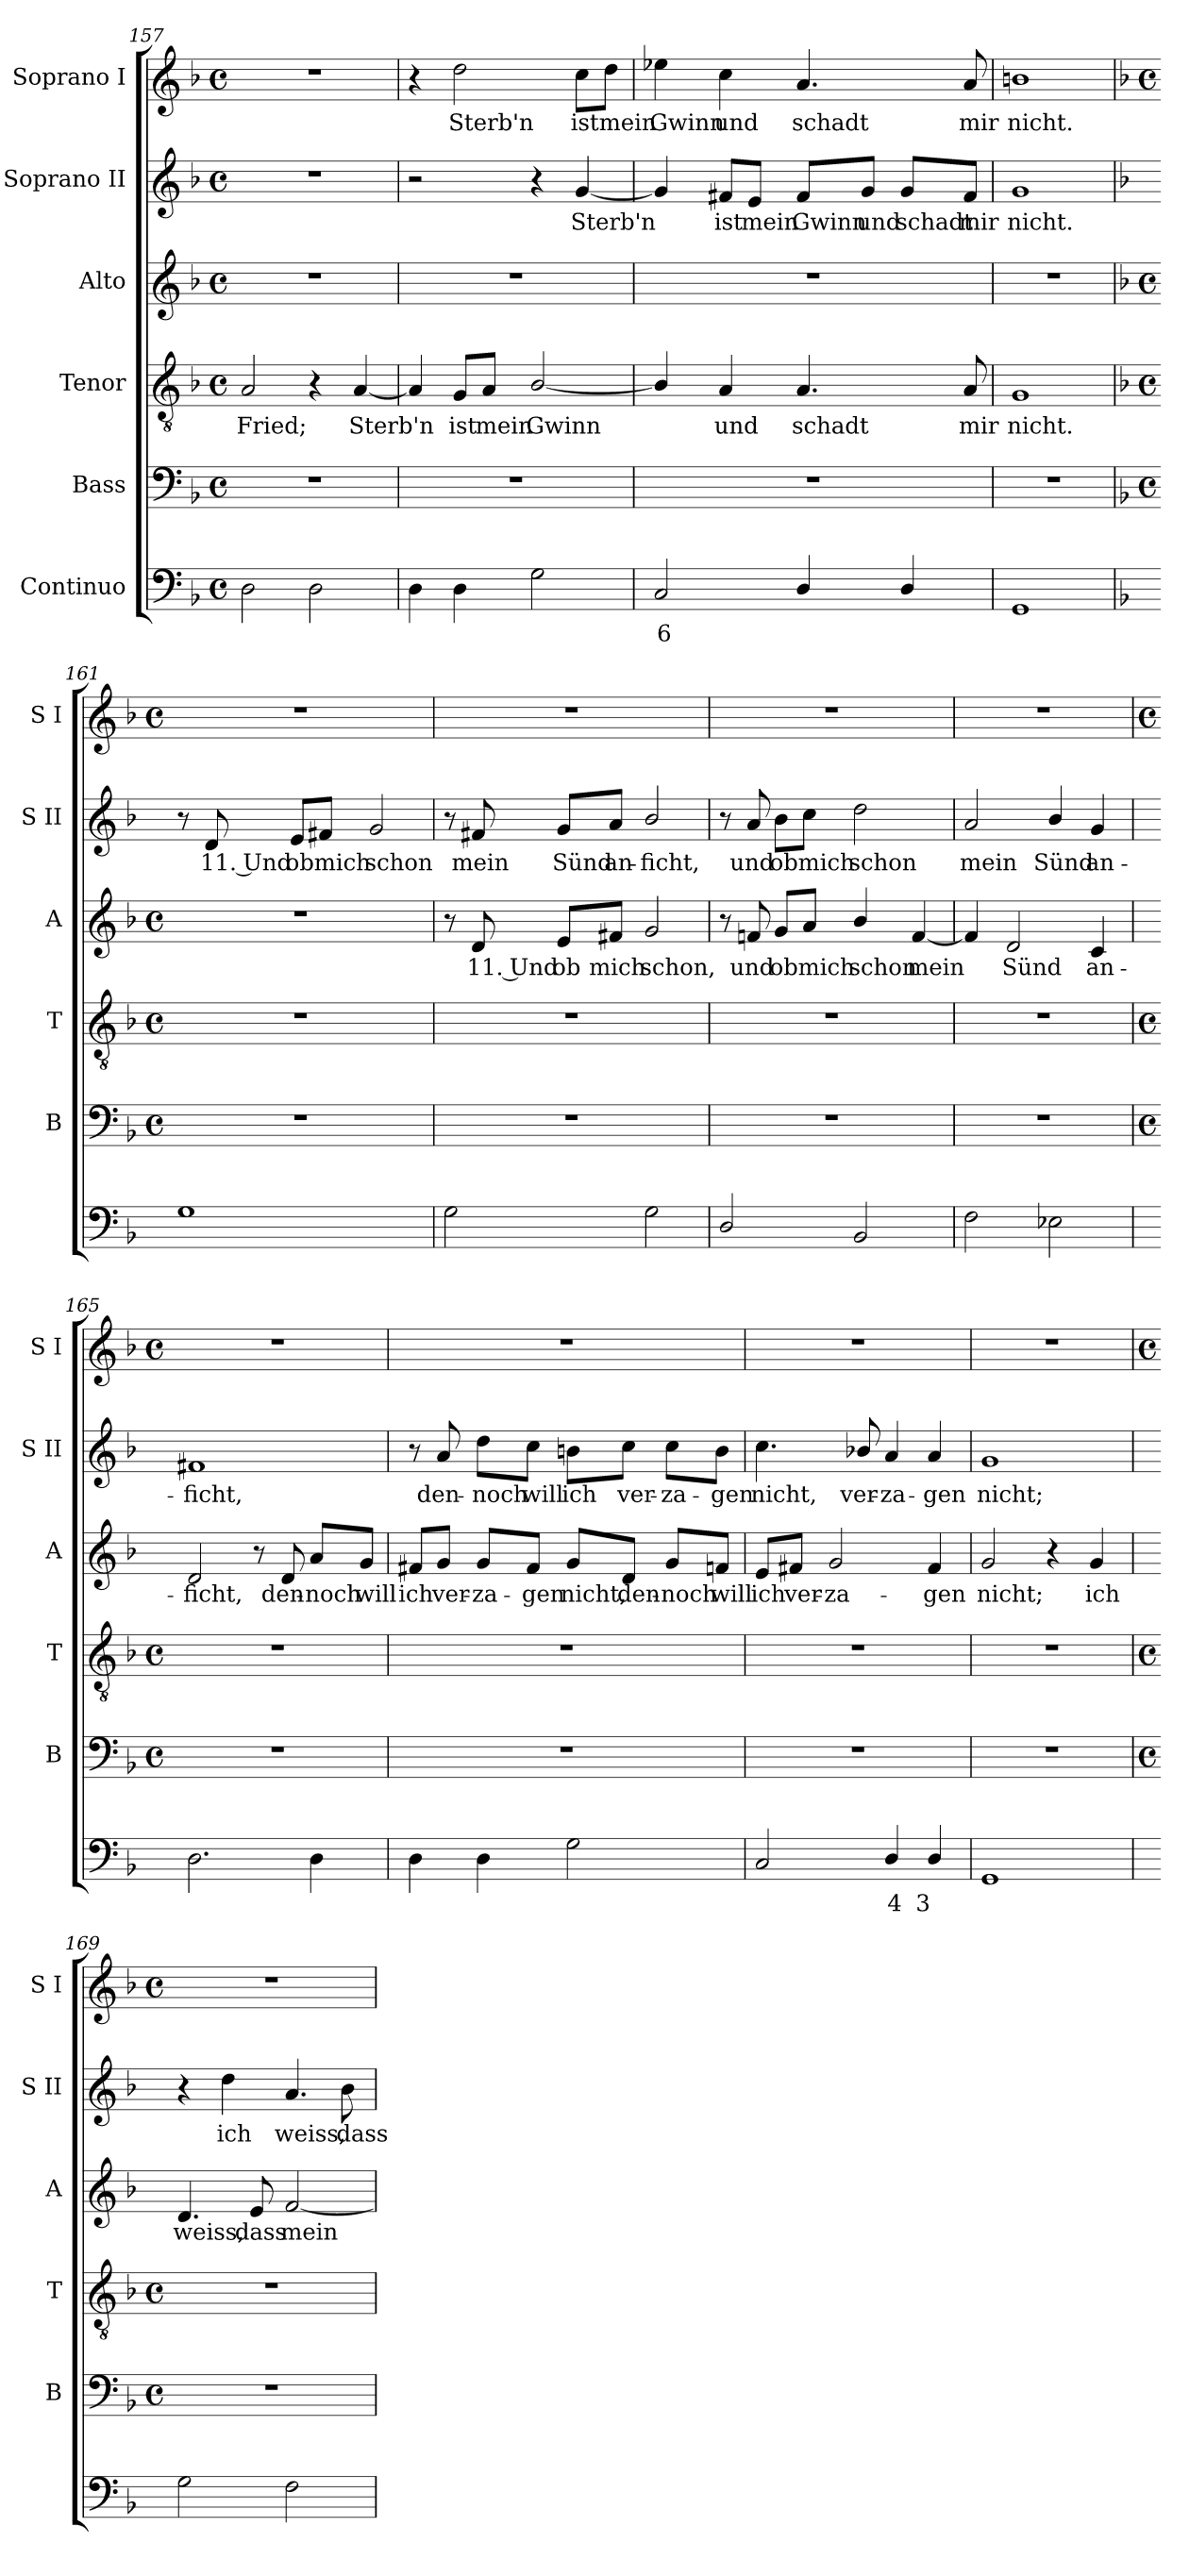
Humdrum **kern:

**kern	**text	**kern	**kern	**text	**kern	**text	**kern	**text	**kern	**text
*part6	*part6	*part5	*part4	*part4	*part3	*part3	*part2	*part2	*part1	*part1
*staff6	*staff6	*staff5	*staff4	*staff4	*staff3	*staff3	*staff2	*staff2	*staff1	*staff1
*I"Continuo	*	*I"Bass	*I"Tenor	*	*I"Alto	*	*I"Soprano II	*	*I"Soprano I	*
*	*	*I'B	*I'T	*	*I'A	*	*I'S II	*	*I'S I	*
!!LO:LB:g=z
*clefF4	*	*clefF4	*clefGv2	*	*clefG2	*	*clefG2	*	*clefG2	*
*k[b-]	*	*k[b-]	*k[b-]	*	*k[b-]	*	*k[b-]	*	*k[b-]	*
*F:	*	*F:	*F:	*	*F:	*	*F:	*	*F:	*
*M4/4	*	*M4/4	*M4/4	*	*M4/4	*	*M4/4	*	*M4/4	*
*met(c)	*	*met(c)	*met(c)	*	*met(c)	*	*met(c)	*	*met(c)	*
=157	=157	=157	=157	=157	=157	=157	=157	=157	=157	=157
!	!	!	!	!LO:LY:b	!	!	!	!	!	!
2D	.	1r	2A	Fried;	1r	.	1r	.	1r	.
2D	.	.	4r	.	.	.	.	.	.	.
!	!	!	!	!LO:LY:b	!	!	!	!	!	!
.	.	.	[4A	Sterb'n	.	.	.	.	.	.
=158	=158	=158	=158	=158	=158	=158	=158	=158	=158	=158
4D	.	1r	4A]	.	1r	.	2r	.	4r	.
!	!	!	!	!LO:LY:b	!	!	!	!	!	!LO:LY:b
4D	.	.	8G/L	ist	.	.	.	.	2dd	Sterb'n
!	!	!	!	!LO:LY:b	!	!	!	!	!	!
.	.	.	8A/J	mein	.	.	.	.	.	.
!	!	!	!	!LO:LY:b	!	!	!	!	!	!
2G	.	.	[2B-/	Gwinn	.	.	4r	.	.	.
!	!	!	!	!	!	!	!	!LO:LY:b	!	!LO:LY:b
.	.	.	.	.	.	.	[4g	Sterb'n	8cc\L	ist
!	!	!	!	!	!	!	!	!	!	!LO:LY:b
.	.	.	.	.	.	.	.	.	8dd\J	mein
=159	=159	=159	=159	=159	=159	=159	=159	=159	=159	=159
!	!LO:LY:b	!	!	!	!	!	!	!	!	!LO:LY:b
2C	6	1r	4B-/]	.	1r	.	4g]	.	4ee-X	Gwinn
!	!	!	!	!LO:LY:b	!	!	!	!LO:LY:b	!	!LO:LY:b
.	.	.	4A	und	.	.	8f#X/L	ist	4cc	und
!	!	!	!	!	!	!	!	!LO:LY:b	!	!
.	.	.	.	.	.	.	8e/J	mein	.	.
!	!	!	!	!LO:LY:b	!	!	!	!LO:LY:b	!	!LO:LY:b
4D/	.	.	4.A	schadt	.	.	8f#/L	Gwinn	4.a	schadt
!	!	!	!	!	!	!	!	!LO:LY:b	!	!
.	.	.	.	.	.	.	8g/J	und	.	.
!	!	!	!	!	!	!	!	!LO:LY:b	!	!
4D/	.	.	.	.	.	.	8g/L	schadt	.	.
!	!	!	!	!LO:LY:b	!	!	!	!LO:LY:b	!	!LO:LY:b
.	.	.	8A	mir	.	.	8f#/J	mir	8a	mir
=160	=160	=160	=160	=160	=160	=160	=160	=160	=160	=160
!	!	!	!	!LO:LY:b	!	!	!	!LO:LY:b	!	!LO:LY:b
1GG	.	1r	1G	nicht.	1r	.	1g	nicht.	1bn	nicht.
!!LO:LB:g=z
=161	=161	=161	=161	=161	=161	=161	=161	=161	=161	=161
*	*	*	*	*	*k[b-]	*	*	*	*	*
*	*	*	*	*	*F:	*	*	*	*	*
*	*	*M4/4	*M4/4	*	*M4/4	*	*	*	*M4/4	*
*	*	*met(c)	*met(c)	*	*met(c)	*	*	*	*met(c)	*
1G	.	1r	1r	.	1r	.	8r	.	1r	.
!	!	!	!	!	!	!	!	!LO:LY:b	!	!
.	.	.	.	.	.	.	8d	11. Und	.	.
!	!	!	!	!	!	!	!	!LO:LY:b	!	!
.	.	.	.	.	.	.	8e/L	ob	.	.
!	!	!	!	!	!	!	!	!LO:LY:b	!	!
.	.	.	.	.	.	.	8f#X/J	mich	.	.
!	!	!	!	!	!	!	!	!LO:LY:b	!	!
.	.	.	.	.	.	.	2g	schon	.	.
=162	=162	=162	=162	=162	=162	=162	=162	=162	=162	=162
2G	.	1r	1r	.	8r	.	8r	.	1r	.
!	!	!	!	!	!	!LO:LY:b	!	!LO:LY:b	!	!
.	.	.	.	.	8d	11. Und	8f#X	mein	.	.
!	!	!	!	!	!	!LO:LY:b	!	!LO:LY:b	!	!
.	.	.	.	.	8e/L	ob	8g/L	Sünd	.	.
!	!	!	!	!	!	!LO:LY:b	!	!LO:LY:b	!	!
.	.	.	.	.	8f#X/J	mich	8a/J	an-	.	.
!	!	!	!	!	!	!LO:LY:b	!	!LO:LY:b	!	!
2G	.	.	.	.	2g	schon,	2b-/	-ficht,	.	.
=163	=163	=163	=163	=163	=163	=163	=163	=163	=163	=163
2D/	.	1r	1r	.	8r	.	8r	.	1r	.
!	!	!	!	!	!	!LO:LY:b	!	!LO:LY:b	!	!
.	.	.	.	.	8fn	und	8a	und	.	.
!	!	!	!	!	!	!LO:LY:b	!	!LO:LY:b	!	!
.	.	.	.	.	8g/L	ob	8b-\L	ob	.	.
!	!	!	!	!	!	!LO:LY:b	!	!LO:LY:b	!	!
.	.	.	.	.	8a/J	mich	8cc\J	mich	.	.
!	!	!	!	!	!	!LO:LY:b	!	!LO:LY:b	!	!
2BB-	.	.	.	.	4b-/	schon	2dd	schon	.	.
!	!	!	!	!	!	!LO:LY:b	!	!	!	!
.	.	.	.	.	[4f	mein	.	.	.	.
=164	=164	=164	=164	=164	=164	=164	=164	=164	=164	=164
!	!	!	!	!	!	!	!	!LO:LY:b	!	!
2F	.	1r	1r	.	4f]	.	2a	mein	1r	.
!	!	!	!	!	!	!LO:LY:b	!	!	!	!
.	.	.	.	.	2d	Sünd	.	.	.	.
!	!	!	!	!	!	!	!	!LO:LY:b	!	!
2E-X	.	.	.	.	.	.	4b-/	Sünd	.	.
!	!	!	!	!	!	!LO:LY:b	!	!LO:LY:b	!	!
.	.	.	.	.	4c	an-	4g	an-	.	.
!!LO:LB:g=z
=165	=165	=165	=165	=165	=165	=165	=165	=165	=165	=165
*	*	*M4/4	*M4/4	*	*	*	*	*	*M4/4	*
*	*	*met(c)	*met(c)	*	*	*	*	*	*met(c)	*
!	!	!	!	!	!	!LO:LY:b	!	!LO:LY:b	!	!
2.D	.	1r	1r	.	2d	-ficht,	1f#X	-ficht,	1r	.
.	.	.	.	.	8r	.	.	.	.	.
!	!	!	!	!	!	!LO:LY:b	!	!	!	!
.	.	.	.	.	8d	den-	.	.	.	.
!	!	!	!	!	!	!LO:LY:b	!	!	!	!
4D	.	.	.	.	8a/L	-noch	.	.	.	.
!	!	!	!	!	!	!LO:LY:b	!	!	!	!
.	.	.	.	.	8g/J	will	.	.	.	.
=166	=166	=166	=166	=166	=166	=166	=166	=166	=166	=166
!	!	!	!	!	!	!LO:LY:b	!	!	!	!
4D	.	1r	1r	.	8f#X/L	ich	8r	.	1r	.
!	!	!	!	!	!	!LO:LY:b	!	!LO:LY:b	!	!
.	.	.	.	.	8g/J	ver-	8a	den-	.	.
!	!	!	!	!	!	!LO:LY:b	!	!LO:LY:b	!	!
4D	.	.	.	.	8g/L	-za-	8dd\L	-noch	.	.
!	!	!	!	!	!	!LO:LY:b	!	!LO:LY:b	!	!
.	.	.	.	.	8f#/J	-gen	8cc\J	will	.	.
!	!	!	!	!	!	!LO:LY:b	!	!LO:LY:b	!	!
2G	.	.	.	.	8g/L	nicht,	8bn\L	ich	.	.
!	!	!	!	!	!	!LO:LY:b	!	!LO:LY:b	!	!
.	.	.	.	.	8d/J	den-	8cc\J	ver-	.	.
!	!	!	!	!	!	!LO:LY:b	!	!LO:LY:b	!	!
.	.	.	.	.	8g/L	-noch	8cc\L	-za-	.	.
!	!	!	!	!	!	!LO:LY:b	!	!LO:LY:b	!	!
.	.	.	.	.	8fn/J	will	8b\J	-gen	.	.
=167	=167	=167	=167	=167	=167	=167	=167	=167	=167	=167
!	!	!	!	!	!	!LO:LY:b	!	!LO:LY:b	!	!
2C	.	1r	1r	.	8e/L	ich	4.cc	nicht,	1r	.
!	!	!	!	!	!	!LO:LY:b	!	!	!	!
.	.	.	.	.	8f#X/J	ver-	.	.	.	.
!	!	!	!	!	!	!LO:LY:b	!	!	!	!
.	.	.	.	.	2g	-za-	.	.	.	.
!	!	!	!	!	!	!	!	!LO:LY:b	!	!
.	.	.	.	.	.	.	8b-X/	ver-	.	.
!	!LO:LY:b	!	!	!	!	!	!	!LO:LY:b	!	!
4D/	4	.	.	.	.	.	4a	-za-	.	.
!	!LO:LY:b	!	!	!	!	!LO:LY:b	!	!LO:LY:b	!	!
4D/	3	.	.	.	4f#	-gen	4a	-gen	.	.
=168	=168	=168	=168	=168	=168	=168	=168	=168	=168	=168
!	!	!	!	!	!	!LO:LY:b	!	!LO:LY:b	!	!
1GG	.	1r	1r	.	2g	nicht;	1g	nicht;	1r	.
.	.	.	.	.	4r	.	.	.	.	.
!	!	!	!	!	!	!LO:LY:b	!	!	!	!
.	.	.	.	.	4g	ich	.	.	.	.
!!LO:LB:g=z
=169	=169	=169	=169	=169	=169	=169	=169	=169	=169	=169
*	*	*M4/4	*M4/4	*	*	*	*	*	*M4/4	*
*	*	*met(c)	*met(c)	*	*	*	*	*	*met(c)	*
!	!	!	!	!	!	!LO:LY:b	!	!	!	!
2G	.	1r	1r	.	4.d	weiss,	4r	.	1r	.
!	!	!	!	!	!	!	!	!LO:LY:b	!	!
.	.	.	.	.	.	.	4dd	ich	.	.
!	!	!	!	!	!	!LO:LY:b	!	!	!	!
.	.	.	.	.	8e	dass	.	.	.	.
!	!	!	!	!	!	!LO:LY:b	!	!LO:LY:b	!	!
2F	.	.	.	.	[2f	mein	4.a	weiss,	.	.
!	!	!	!	!	!	!	!	!LO:LY:b	!	!
.	.	.	.	.	.	.	8b-	dass	.	.
=	=	=	=	=	=	=	=	=	=	=
*-	*-	*-	*-	*-	*-	*-	*-	*-	*-	*-
